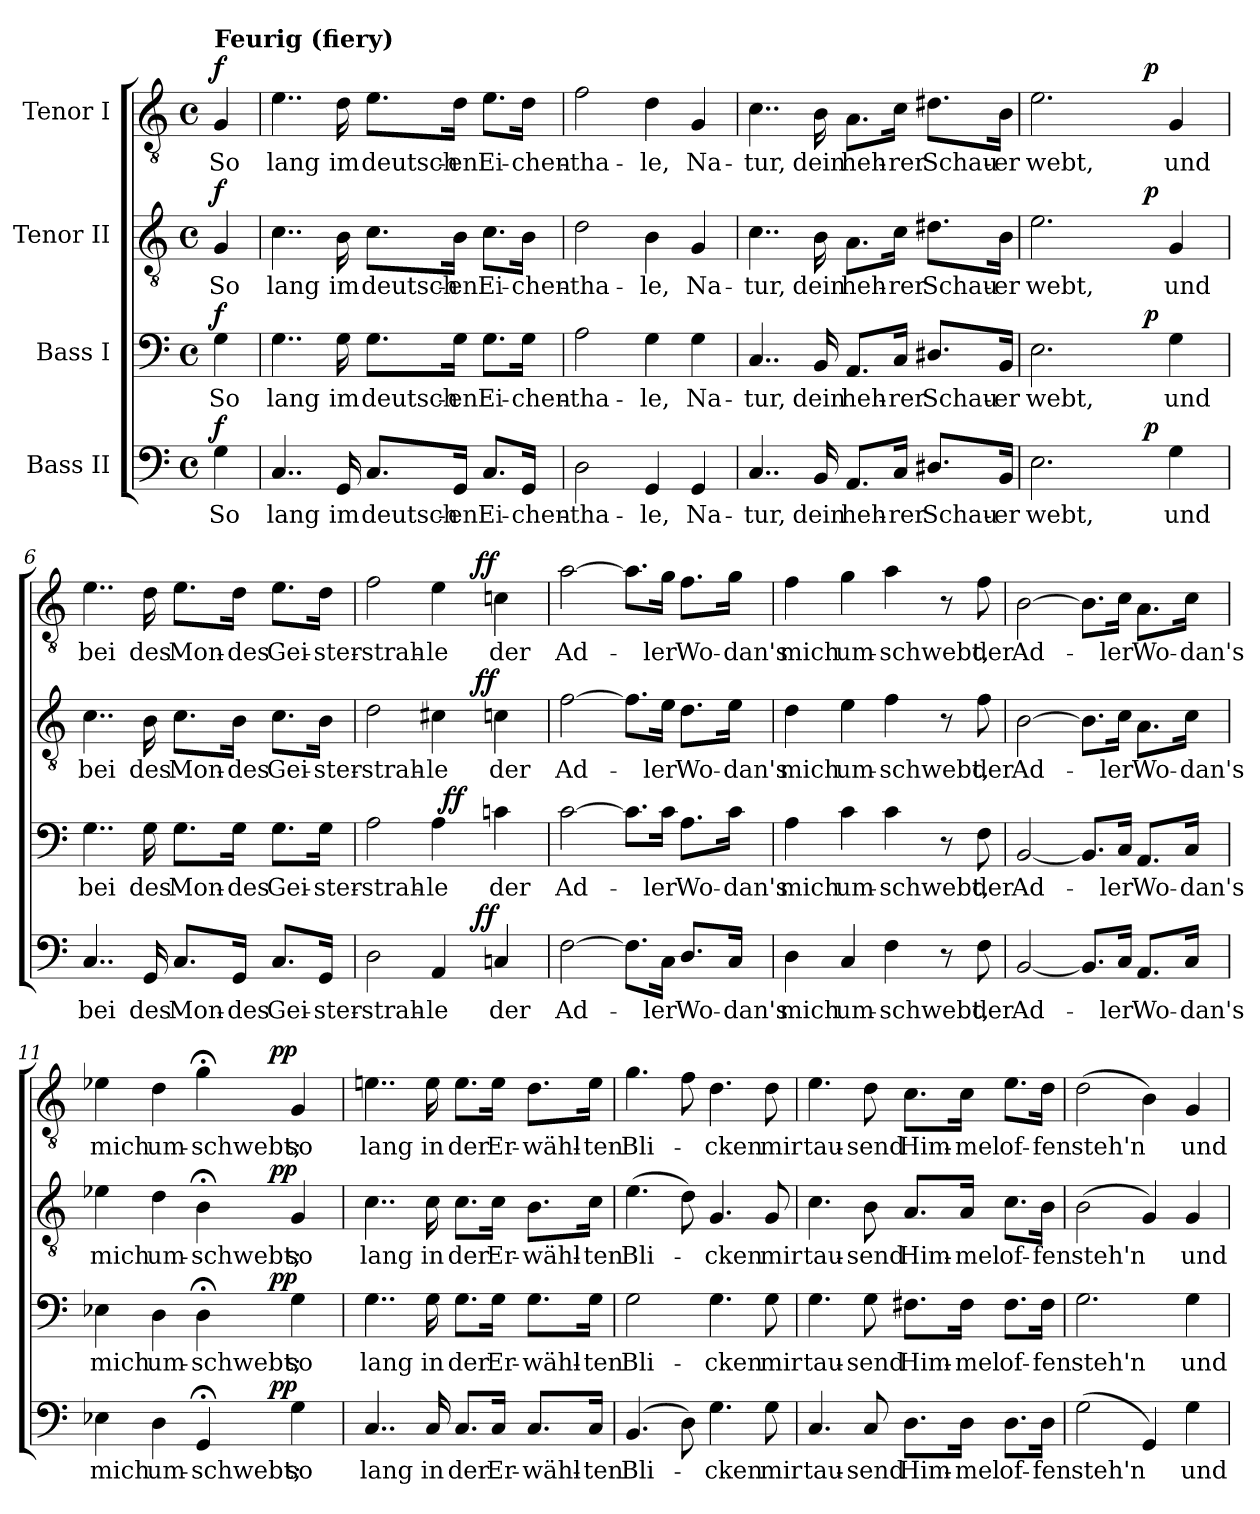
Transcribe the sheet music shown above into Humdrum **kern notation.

**kern	**text	**dynam	**kern	**text	**dynam	**kern	**text	**dynam	**kern	**text	**dynam
*part4	*part4	*part4	*part3	*part3	*part3	*part2	*part2	*part2	*part1	*part1	*part1
*staff4	*staff4	*staff4	*staff3	*staff3	*staff3	*staff2	*staff2	*staff2	*staff1	*staff1	*staff1
*I"Bass II	*	*	*I"Bass I	*	*	*I"Tenor II	*	*	*I"Tenor I	*	*
*clefF4	*	*	*clefF4	*	*	*clefGv2	*	*	*clefGv2	*	*
*k[]	*	*	*k[]	*	*	*k[]	*	*	*k[]	*	*
*C:	*	*	*C:	*	*	*C:	*	*	*C:	*	*
*M4/4	*	*	*M4/4	*	*	*M4/4	*	*	*M4/4	*	*
*met(c)	*	*	*met(c)	*	*	*met(c)	*	*	*met(c)	*	*
=1	=1	=1	=1	=1	=1	=1	=1	=1	=1	=1	=1
!	!	!	!	!	!	!	!	!	!LO:TX:a:B:t=Feurig (fiery)	!	!
!	!	!LO:DY:a	!	!	!LO:DY:a	!	!	!LO:DY:a	!	!	!LO:DY:a
4G\	So	f	4G\	So	f	4G/	So	f	4G/	So	f
=2	=2	=2	=2	=2	=2	=2	=2	=2	=2	=2	=2
4..C/	lang	.	4..G\	lang	.	4..c\	lang	.	4..e\	lang	.
16GG/	im	.	16G\	im	.	16B\	im	.	16d\	im	.
8.C/L	deutsch-	.	8.G\L	deutsch-	.	8.c\L	deutsch-	.	8.e\L	deutsch-	.
16GG/Jk	-en	.	16G\Jk	-en	.	16B\Jk	-en	.	16d\Jk	-en	.
8.C/L	Ei-	.	8.G\L	Ei-	.	8.c\L	Ei-	.	8.e\L	Ei-	.
16GG/Jk	-chen-	.	16G\Jk	-chen-	.	16B\Jk	-chen-	.	16d\Jk	-chen-	.
=3	=3	=3	=3	=3	=3	=3	=3	=3	=3	=3	=3
2D\	-tha-	.	2A\	-tha-	.	2d\	-tha-	.	2f\	-tha-	.
4GG/	-le,	.	4G\	-le,	.	4B\	-le,	.	4d\	-le,	.
4GG/	Na-	.	4G\	Na-	.	4G/	Na-	.	4G/	Na-	.
=4	=4	=4	=4	=4	=4	=4	=4	=4	=4	=4	=4
4..C/	-tur,	.	4..C/	-tur,	.	4..c\	-tur,	.	4..c\	-tur,	.
16BB/	dein	.	16BB/	dein	.	16B\	dein	.	16B\	dein	.
8.AA/L	heh-	.	8.AA/L	heh-	.	8.A\L	heh-	.	8.A\L	heh-	.
16C/Jk	-rer	.	16C/Jk	-rer	.	16c\Jk	-rer	.	16c\Jk	-rer	.
8.D#X/L	Schau-	.	8.D#X/L	Schau-	.	8.d#X\L	Schau-	.	8.d#X\L	Schau-	.
16BB/Jk	-er	.	16BB/Jk	-er	.	16B\Jk	-er	.	16B\Jk	-er	.
=5	=5	=5	=5	=5	=5	=5	=5	=5	=5	=5	=5
*^	*	*	*^	*	*	*^	*	*	*^	*	*
2.E\	2ryy	webt,	.	2.E\	2ryy	webt,	.	2.e\	2ryy	webt,	.	2.e\	2ryy	webt,	.
.	8ryy	.	.	.	8ryy	.	.	.	8ryy	.	.	.	8ryy	.	.
.	32ryy	.	.	.	32ryy	.	.	.	32ryy	.	.	.	32ryy	.	.
!	!	!	!LO:DY:a	!	!	!	!LO:DY:a	!	!	!	!LO:DY:a	!	!	!	!LO:DY:a
.	4ryy	.	p	.	4ryy	.	p	.	4ryy	.	p	.	4ryy	.	p
4G\	.	und	.	4G\	.	und	.	4G/	.	und	.	4G/	.	und	.
.	16.ryy	.	.	.	16.ryy	.	.	.	16.ryy	.	.	.	16.ryy	.	.
*v	*v	*	*	*	*	*	*	*v	*v	*	*	*v	*v	*	*
*	*	*	*v	*v	*	*	*	*	*	*	*	*
!!LO:LB:g=z
=6	=6	=6	=6	=6	=6	=6	=6	=6	=6	=6	=6
4..C/	bei	.	4..G\	bei	.	4..c\	bei	.	4..e\	bei	.
16GG/	des	.	16G\	des	.	16B\	des	.	16d\	des	.
8.C/L	Mon-	.	8.G\L	Mon-	.	8.c\L	Mon-	.	8.e\L	Mon-	.
16GG/Jk	-des	.	16G\Jk	-des	.	16B\Jk	-des	.	16d\Jk	-des	.
8.C/L	Gei-	.	8.G\L	Gei-	.	8.c\L	Gei-	.	8.e\L	Gei-	.
16GG/Jk	-ster-	.	16G\Jk	-ster-	.	16B\Jk	-ster-	.	16d\Jk	-ster-	.
=7	=7	=7	=7	=7	=7	=7	=7	=7	=7	=7	=7
*^	*	*	*^	*	*	*^	*	*	*^	*	*
2D\	2ryy	-strah-	.	2A\	2ryy	-strah-	.	2d\	2ryy	-strah-	.	2f\	2ryy	-strah-	.
4AA/	8.ryy	-le	.	4A\	32ryy	-le	.	4c#X\	8.ryy	-le	.	4e\	8.ryy	-le	.
!	!	!	!	!	!	!	!LO:DY:a	!	!	!	!	!	!	!	!
.	.	.	.	.	4...ryy	.	ff	.	.	.	.	.	.	.	.
!	!	!	!LO:DY:a	!	!	!	!	!	!	!	!LO:DY:a	!	!	!	!LO:DY:a
.	4ryy	.	ff	.	.	.	.	.	4ryy	.	ff	.	4ryy	.	ff
4Cn/	.	der	.	4cn\	.	der	.	4cn\	.	der	.	4cn\	.	der	.
.	16ryy	.	.	.	.	.	.	.	16ryy	.	.	.	16ryy	.	.
*v	*v	*	*	*	*	*	*	*v	*v	*	*	*v	*v	*	*
*	*	*	*v	*v	*	*	*	*	*	*	*	*
=8	=8	=8	=8	=8	=8	=8	=8	=8	=8	=8	=8
[2F\	Ad-	.	[2c\	Ad-	.	[2f\	Ad-	.	[2a\	Ad-	.
8.F\L]	.	.	8.c\L]	.	.	8.f\L]	.	.	8.a\L]	.	.
16C\Jk	-ler	.	16c\Jk	-ler	.	16e\Jk	-ler	.	16g\Jk	-ler	.
8.D/L	Wo-	.	8.A\L	Wo-	.	8.d\L	Wo-	.	8.f\L	Wo-	.
16C/Jk	-dan's	.	16c\Jk	-dan's	.	16e\Jk	-dan's	.	16g\Jk	-dan's	.
=9	=9	=9	=9	=9	=9	=9	=9	=9	=9	=9	=9
4D\	mich	.	4A\	mich	.	4d\	mich	.	4f\	mich	.
4C/	um-	.	4c\	um-	.	4e\	um-	.	4g\	um-	.
4F\	-schwebt,	.	4c\	-schwebt,	.	4f\	-schwebt,	.	4a\	-schwebt,	.
8r	.	.	8r	.	.	8r	.	.	8r	.	.
8F\	der	.	8F\	der	.	8f\	der	.	8f\	der	.
=10	=10	=10	=10	=10	=10	=10	=10	=10	=10	=10	=10
[2BB/	Ad-	.	[2BB/	Ad-	.	[2B\	Ad-	.	[2B\	Ad-	.
8.BB/L]	.	.	8.BB/L]	.	.	8.B\L]	.	.	8.B\L]	.	.
16C/Jk	-ler	.	16C/Jk	-ler	.	16c\Jk	-ler	.	16c\Jk	-ler	.
8.AA/L	Wo-	.	8.AA/L	Wo-	.	8.A\L	Wo-	.	8.A\L	Wo-	.
16C/Jk	-dan's	.	16C/Jk	-dan's	.	16c\Jk	-dan's	.	16c\Jk	-dan's	.
!!LO:LB:g=z
=11	=11	=11	=11	=11	=11	=11	=11	=11	=11	=11	=11
*^	*	*	*^	*	*	*^	*	*	*^	*	*
4E-X\	2ryy	mich	.	4E-X\	2ryy	mich	.	4e-X\	2ryy	mich	.	4e-X\	2ryy	mich	.
4D\	.	um-	.	4D\	.	um-	.	4d\	.	um-	.	4d\	.	um-	.
4GG;</	8..ryy	-schwebt;	.	4D;<\	8..ryy	-schwebt;	.	4B;<\	8..ryy	-schwebt;	.	4g;<\	8..ryy	-schwebt;	.
!	!	!	!LO:DY:a	!	!	!	!LO:DY:a	!	!	!	!LO:DY:a	!	!	!	!LO:DY:a
.	4ryy	.	pp	.	4ryy	.	pp	.	4ryy	.	pp	.	4ryy	.	pp
4G\	.	so	.	4G\	.	so	.	4G/	.	so	.	4G/	.	so	.
.	32ryy	.	.	.	32ryy	.	.	.	32ryy	.	.	.	32ryy	.	.
*v	*v	*	*	*	*	*	*	*v	*v	*	*	*v	*v	*	*
*	*	*	*v	*v	*	*	*	*	*	*	*	*
=12	=12	=12	=12	=12	=12	=12	=12	=12	=12	=12	=12
4..C/	lang	.	4..G\	lang	.	4..c\	lang	.	4..en\	lang	.
16C/	in	.	16G\	in	.	16c\	in	.	16e\	in	.
8.C/L	der	.	8.G\L	der	.	8.c\L	der	.	8.e\L	der	.
16C/Jk	Er-	.	16G\Jk	Er-	.	16c\Jk	Er-	.	16e\Jk	Er-	.
8.C/L	-wähl-	.	8.G\L	-wähl-	.	8.B\L	-wähl-	.	8.d\L	-wähl-	.
16C/Jk	-ten	.	16G\Jk	-ten	.	16c\Jk	-ten	.	16e\Jk	-ten	.
=13	=13	=13	=13	=13	=13	=13	=13	=13	=13	=13	=13
(4.BB/	Bli-	.	2G\	Bli-	.	(4.e\	Bli-	.	4.g\	Bli-	.
8D\)	.	.	.	.	.	8d\)	.	.	8f\	.	.
4.G\	-cken	.	4.G\	-cken	.	4.G/	-cken	.	4.d\	-cken	.
8G\	mir	.	8G\	mir	.	8G/	mir	.	8d\	mir	.
=14	=14	=14	=14	=14	=14	=14	=14	=14	=14	=14	=14
4.C/	tau-	.	4.G\	tau-	.	4.c\	tau-	.	4.e\	tau-	.
8C/	-send	.	8G\	-send	.	8B\	-send	.	8d\	-send	.
8.D\L	Him-	.	8.F#X\L	Him-	.	8.A/L	Him-	.	8.c\L	Him-	.
16D\Jk	-mel	.	16F#\Jk	-mel	.	16A/Jk	-mel	.	16c\Jk	-mel	.
8.D\L	of-	.	8.F#\L	of-	.	8.c\L	of-	.	8.e\L	of-	.
16D\Jk	-fen	.	16F#\Jk	-fen	.	16B\Jk	-fen	.	16d\Jk	-fen	.
=15	=15	=15	=15	=15	=15	=15	=15	=15	=15	=15	=15
(2G\	steh'n	.	2.G\	steh'n	.	(2B\	steh'n	.	(2d\	steh'n	.
4GG/)	.	.	.	.	.	4G/)	.	.	4B\)	.	.
4G\	und	.	4G\	und	.	4G/	und	.	4G/	und	.
=	=	=	=	=	=	=	=	=	=	=	=
*-	*-	*-	*-	*-	*-	*-	*-	*-	*-	*-	*-
